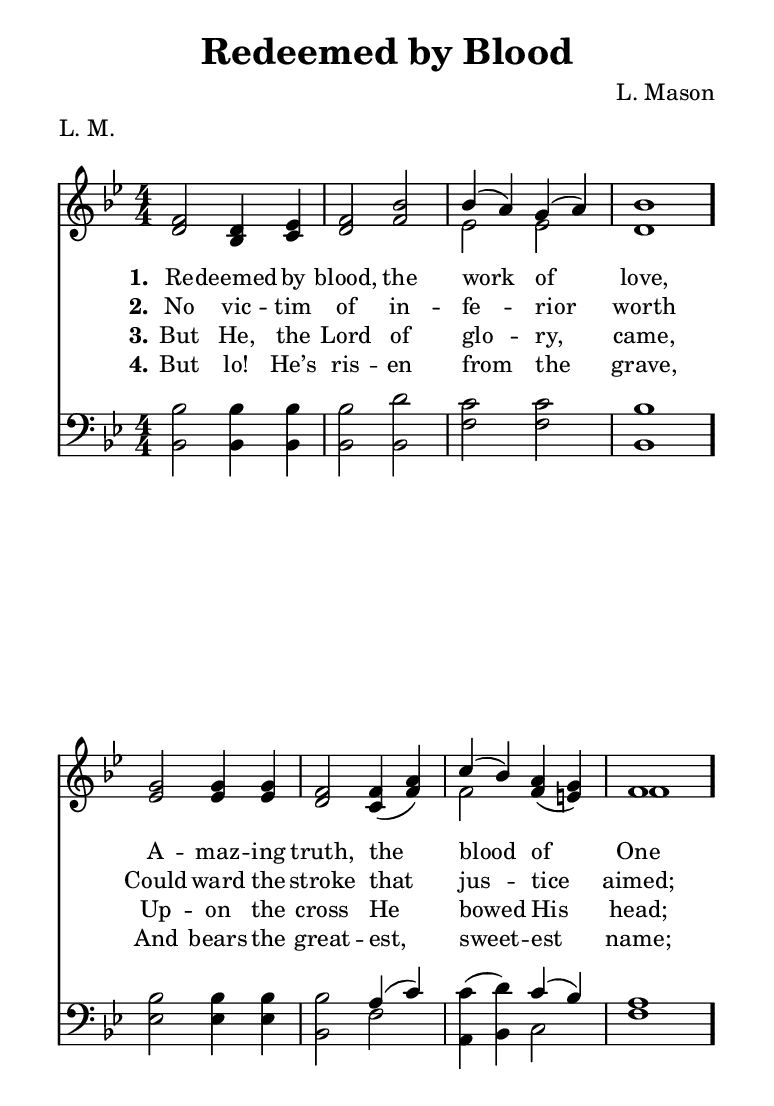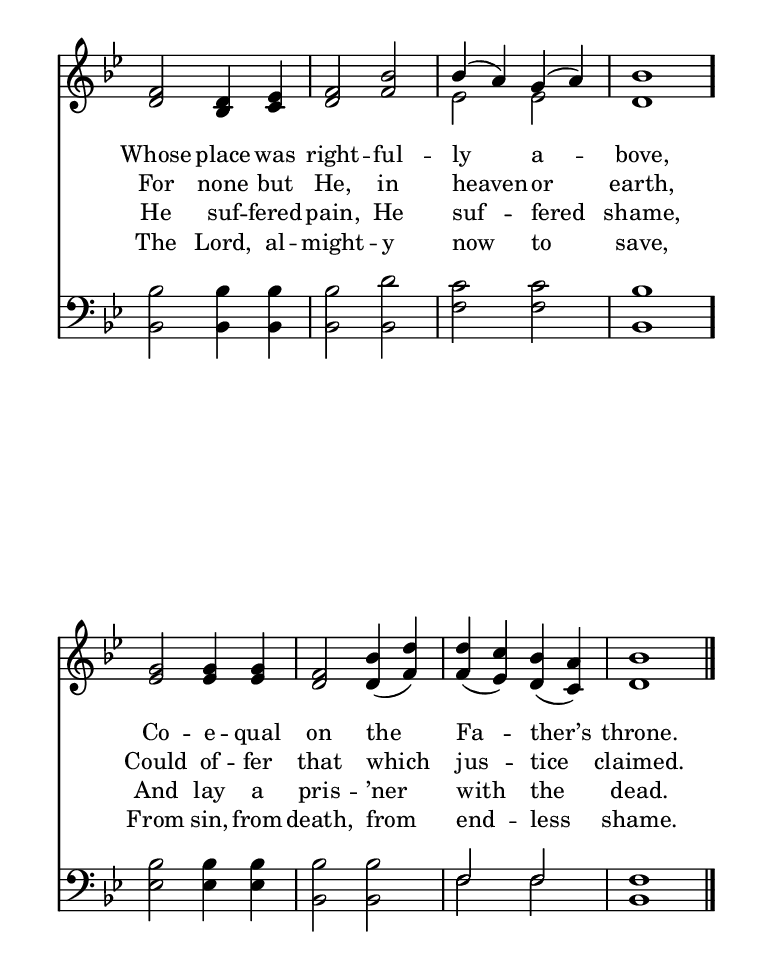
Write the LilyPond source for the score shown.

\include "common/global.ily"
\paper {
  \include "common/paper.ily"
  ragged-last-bottom = ##t
  systems-per-page = ##f
  system-count = #(cond (is-eogsized 2) (#t #f))
}

\header{
  %gospel
  hymnnumber = "9"
  title = "Redeemed by Blood"
  tunename = "Ernan"
  meter = "L. M."
  poet = ""
  composer = "L. Mason"
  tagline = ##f
}

patternA = { c2 c4 c4 | c2 c2 | c4( c4) c4( c4) | c1 } % Soprano lines 1, 3
patternB = { c2 c4 c4 | c2 c4( c4) | c4( c4) c4( c4) | c1 } % Soprano lines 2, 4 ; Alto line 4 ; Tenor line 2
patternC = { c2 c4 c4 | c2 c2 | c2 c2 | c1 } % Alto lines 1, 3 ; Tenor lines 1, 3, 4 ; Bass lines 1, 3, 4
patternD = { c2 c4 c4 | c2 c4( c4) | c2 c4( c4) | c1 } % Alto line 2
patternE = { c2 c4 c4 | c2 c2 | c4( c4) c2 | c1 } % Bass line 2

global = {
  \include "common/overrides.ily"
  \override Staff.TimeSignature.style = #'numbered
  \time 4/4
  \once \override Score.MetronomeMark.transparent = ##t
  \tempo 4 = 120
  \key bes \major
  \autoBeamOff
}

notesSoprano = {
\global
\relative c' {

  \changePitch \patternA { f d ees | f bes   | bes a g a | bes }
  \changePitch \patternB { g g g   | f f a   | c bes a g | f   }
  \changePitch \patternA { f d ees | f bes   | bes a g a | bes }
  \changePitch \patternB { g g g   | f bes d | d c bes a | bes }
	\bar "|."

}
}

notesAlto = {
\global
\relative e' {

  \changePitch \patternC { d bes c           | d f       | ees ees | d }
  \changePitch \patternD { ees ees ees       | d c f     | f f e   | f }
  \changePitch \patternC { d bes c           | d f       | ees ees | d }
  \changePitch \patternB { ees ees ees d d f | f ees d c | d       }

}
}

notesTenor = {
\global
\relative a {

  \changePitch \patternC { bes bes bes | bes d   | c c       | bes }
  \changePitch \patternB { bes bes bes | bes a c | c d c bes | a   }
  \changePitch \patternC { bes bes bes | bes d   | c c       | bes }
  \changePitch \patternC { bes bes bes | bes bes | f f       | f   }

}
}

notesBass = {
\global
\relative f {

  \changePitch \patternC { bes, bes bes | bes bes | f' f     | bes, }
  \changePitch \patternE { ees ees ees  | bes f'  | a, bes c | f    }
  \changePitch \patternC { bes, bes bes | bes bes | f' f     | bes, }
  \changePitch \patternC { ees ees ees  | bes bes | f' f     | bes, }

}
}

wordsA = \lyricmode {
\set stanza = "1."

  Re -- deemed by blood, the work of love, \bar "."
  A -- maz -- ing truth, the blood of One \bar "." \eogbreak
  Whose place was right -- ful -- ly a -- bove, \bar "."
  Co -- e -- qual on the Fa -- ther’s throne. \bar "."

}

wordsB = \lyricmode {
\set stanza = "2."

  No vic -- tim of in -- fe -- rior worth
  Could ward the stroke that jus -- tice aimed;
  For none but He, in heaven or earth,
  Could of -- fer that which jus -- tice claimed.
}

wordsC = \lyricmode {
\set stanza = "3."

  But He, the Lord of glo -- ry, came,
  Up -- on the cross He bowed His head;
  He suf -- fered pain, He suf -- fered shame,
  And lay a pris -- ’ner with the dead.

}

wordsD = \lyricmode {
\set stanza = "4."

  But lo! He’s ris -- en from the grave,
  And bears the great -- est, sweet -- est name;
  The Lord, al -- might -- y now to save,
  From sin, from death, from end -- less shame.

}


\score {
  \context ChoirStaff <<
    \context Staff = upper <<
      \set Staff.autoBeaming = ##f
      \set ChoirStaff.systemStartDelimiter = #'SystemStartBar
      \set ChoirStaff.printPartCombineTexts = ##f
      \partcombine #'(2 . 9) \notesSoprano \notesAlto
      \context NullVoice = sopranos { \voiceOne << \notesSoprano >> }
      \context NullVoice = altos { \voiceTwo << \notesAlto >> }
      \context Lyrics = one   \lyricsto sopranos \wordsA
      \context Lyrics = two   \lyricsto sopranos \wordsB
      \context Lyrics = three \lyricsto sopranos \wordsC
      \context Lyrics = four  \lyricsto sopranos \wordsD
    >>
    \context Staff = men <<
      \set Staff.autoBeaming = ##f
      \clef bass
      \set ChoirStaff.printPartCombineTexts = ##f
      \partcombine #'(2 . 9) \notesTenor \notesBass
      \context NullVoice = tenors { \voiceOne << \notesTenor >> }
      \context NullVoice = basses { \voiceTwo << \notesBass >> }
    >>
  >>
  \layout {
    \include "common/layout.ily"
    \context {
      \Lyrics
      % Compensate for wide lyrics by squashing things a bit
      \override LyricSpace.minimum-distance = #0.3
    }
  }
  \midi{
    \include "common/midi.ily"
  }
}

\version "2.19.49"  % necessary for upgrading to future LilyPond versions.

% vi:set et ts=2 sw=2 ai nocindent syntax=lilypond:
